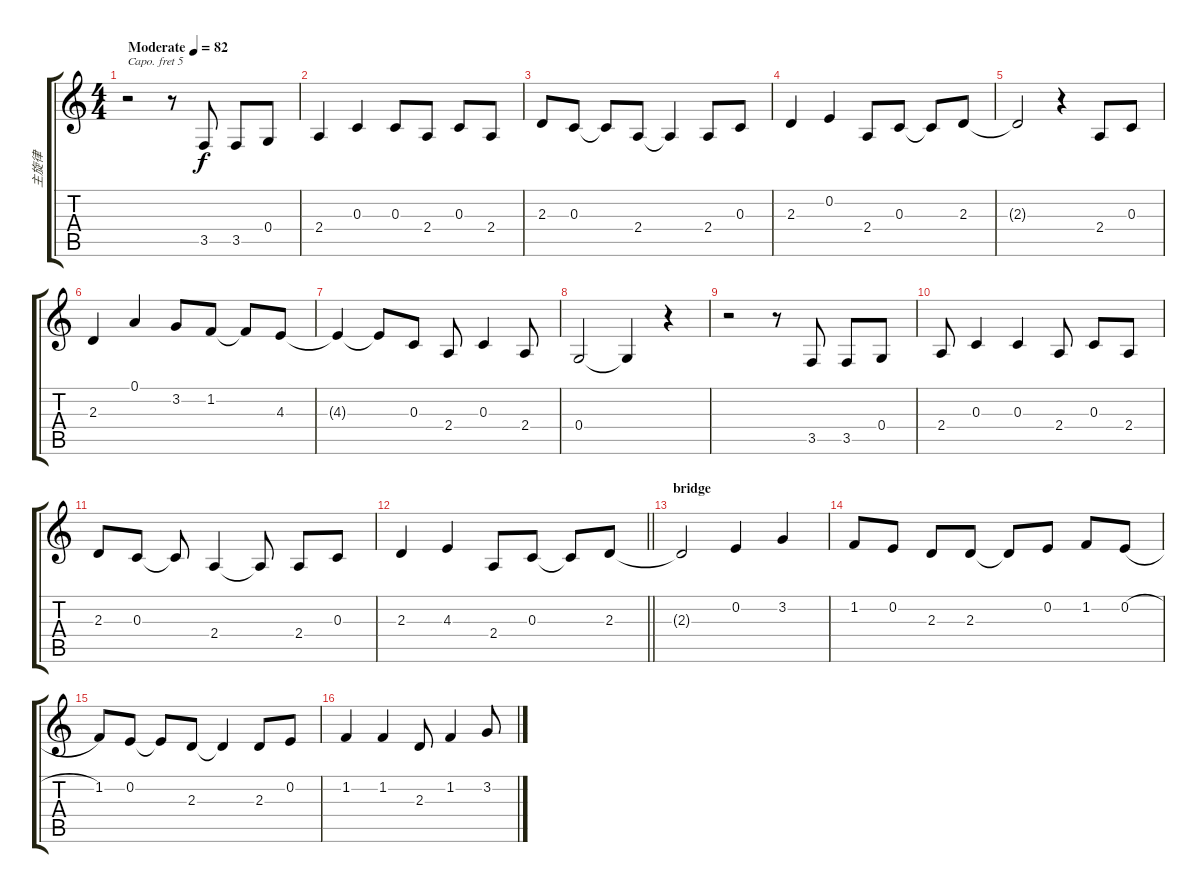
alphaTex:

\track ("主旋律" "主旋律") {instrument violin}
\staff {score tabs}
\capo 5
\tuning (E4 B3 G3 D3 A2 E2) {hide}
\ts (4 4)
\tempo (82 "Moderate")
\clef g2
\ks c
r.2{dy f instrument violin} r.8 3.5.8 3.5.8 0.4.8 |
2.4.4 0.3.4 0.3.8 2.4.8 0.3.8 2.4.8 |
2.3.8 0.3.8 0.3{t}.8 2.4.8 2.4{t}.4 2.4.8 0.3.8 |
2.3.4 0.2.4 2.4.8 0.3.8 0.3{t}.8 2.3.8 |
2.3{t}.2 r.4 2.4.8 0.3.8 |
2.3.4 0.1.4 3.2.8 1.2.8 1.2{t}.8 4.3.8 |
4.3{t}.4 4.3{t}.8 0.3.8 2.4.8 0.3.4 2.4.8 |
0.4.2 0.4{t}.4 r.4 |
r.2 r.8 3.5.8 3.5.8 0.4.8 |
2.4.8 0.3.4 0.3.4 2.4.8 0.3.8 2.4.8 |
2.3.8 0.3.8 0.3{t}.8 2.4.4 2.4{t}.8 2.4.8 0.3.8 |
\barLineRight lightlight
2.3.4 4.3.4 2.4.8 0.3.8 0.3{t}.8 2.3.8 |
\section ("" "bridge")
2.3{t}.2 0.2.4 3.2.4 |
1.2.8 0.2.8 2.3.8 2.3.8{txt ""} 2.3{t}.8 0.2.8 1.2.8 0.2{h}.8 |
1.2.8 0.2.8 0.2{t}.8 2.3.8 2.3{t}.4 2.3.8 0.2.8 |
1.2.4 1.2.4 2.3.8 1.2.4 3.2.8
